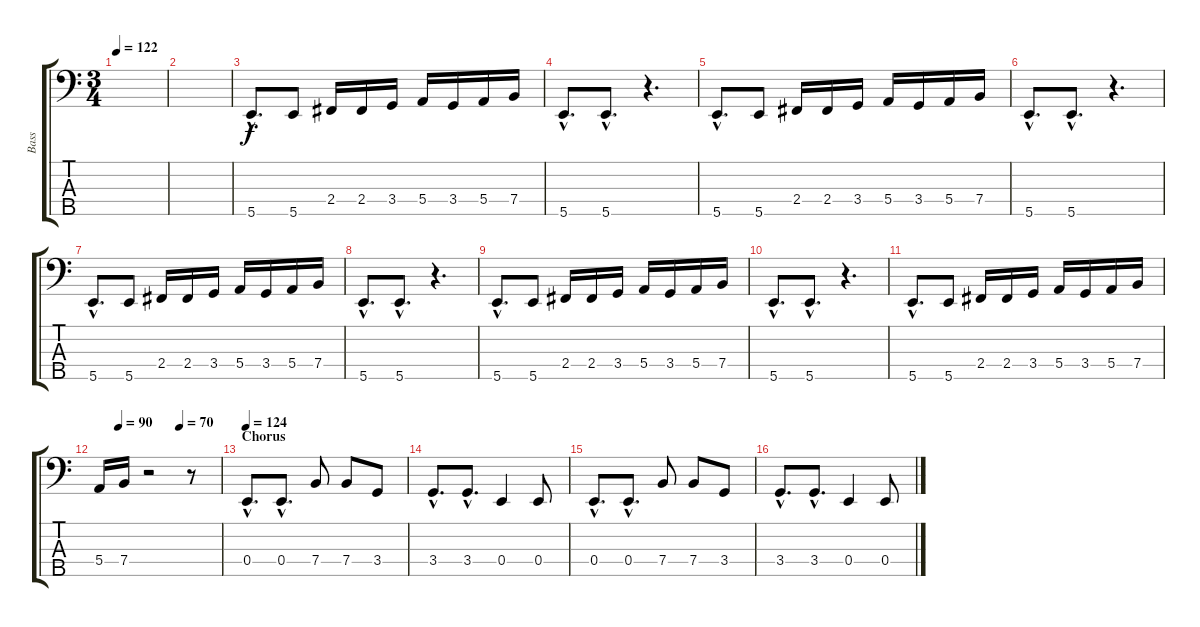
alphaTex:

\track ("Bass" "Bass") {instrument electricbasspick}
\staff {score tabs}
\tuning (G2 D2 A1 E1 B0) {hide}
\ts (3 4)
\tempo 122
\clef f4
\ks c
|
|
5.5{hac}.8{d} 5.5.8 2.4.16 2.4.16 3.4.16 5.4.16 3.4.16 5.4.16 7.4.16 |
5.5{hac}.8{d} 5.5{hac}.8{d} r.4{d} |
5.5{hac}.8{d} 5.5.8 2.4.16 2.4.16 3.4.16 5.4.16 3.4.16 5.4.16 7.4.16 |
5.5{hac}.8{d} 5.5{hac}.8{d} r.4{d} |
5.5{hac}.8{d} 5.5.8 2.4.16 2.4.16 3.4.16 5.4.16 3.4.16 5.4.16 7.4.16 |
5.5{hac}.8{d} 5.5{hac}.8{d} r.4{d} |
5.5{hac}.8{d} 5.5.8 2.4.16 2.4.16 3.4.16 5.4.16 3.4.16 5.4.16 7.4.16 |
5.5{hac}.8{d} 5.5{hac}.8{d} r.4{d} |
5.5{hac}.8{d} 5.5.8 2.4.16 2.4.16 3.4.16 5.4.16 3.4.16 5.4.16 7.4.16 |
\tempo (90 0.16666666666666666)
\tempo (70 0.6666666666666666)
5.4.16 7.4.16 r.2 r.8 |
\section ("" "Chorus")
\tempo 124
0.4{hac}.8{d} 0.4{hac}.8{d} 7.4.8 7.4.8 3.4.8 |
3.4{hac}.8{d} 3.4{hac}.8{d} 0.4.4 0.4.8 |
0.4{hac}.8{d} 0.4{hac}.8{d} 7.4.8 7.4.8 3.4.8 |
3.4{hac}.8{d} 3.4{hac}.8{d} 0.4.4 0.4.8
